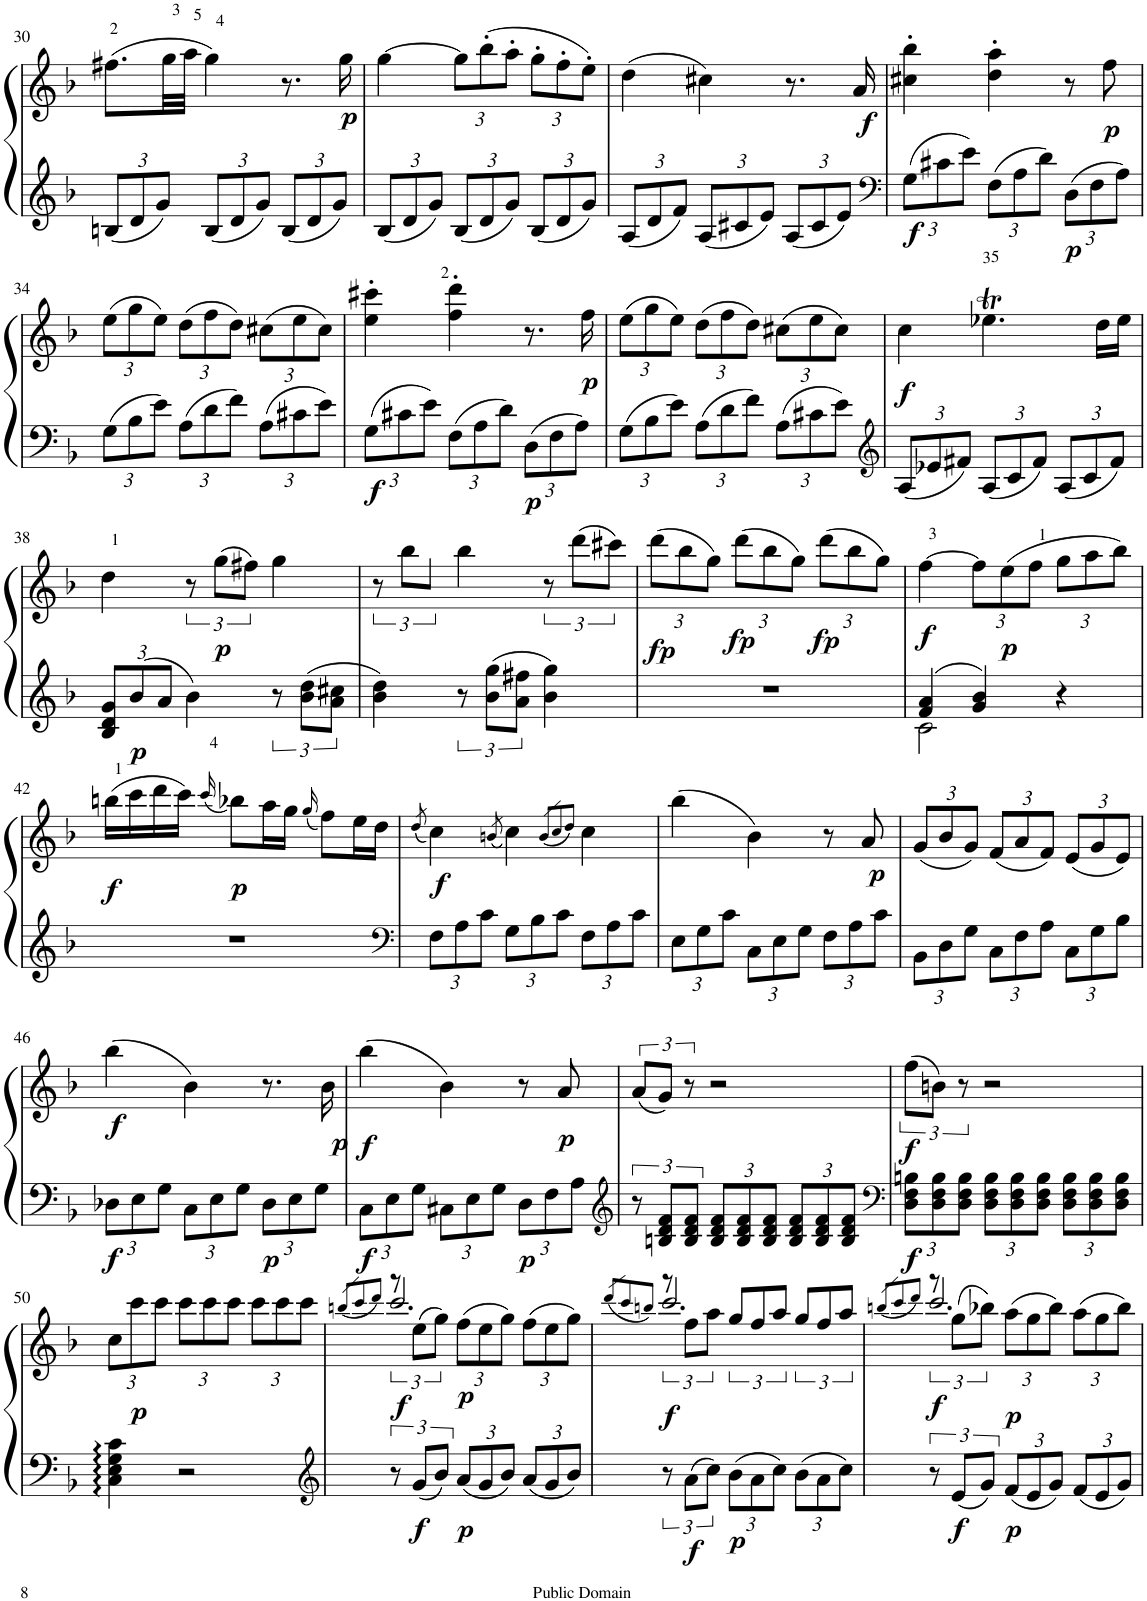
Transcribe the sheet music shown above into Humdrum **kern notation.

**kern	**kern	**dynam
*part1	*part1	*part1
*staff2	*staff1	*staff1/2
*I"Piano	*	*
*I'Pno.	*	*
!!LO:PB:g=z
*clefG2	*clefG2	*
*k[b-]	*k[b-]	*
*M3/4	*M3/4	*
*Xbrackettup	*	*
=30	=30	=30
12Bn/L	(8.ff#X\L	.
12d/	.	.
12g/J	.	.
.	32gg\LL	.
.	32aa\JJJ	.
12B/L	4gg\)	.
12d/	.	.
12g/J	.	.
12B/L	8.r	.
12d/	.	.
12g/J	.	.
!	!	!LO:DY:b
.	16gg\	p
=31	=31	=31
12B-/L	[4gg\	.
12d/	.	.
12g/J	.	.
*	*Xbrackettup	*
12B-/L	12gg\L]	.
12d/	(12bb-'\	.
12g/J	12aa'\J	.
12B-/L	12gg'\L	.
12d/	12ff'\	.
12g/J	12ee'\J)	.
=32	=32	=32
12A/L	(4dd\	.
12d/	.	.
12f/J	.	.
12A/L	4cc#X\)	.
12c#X/	.	.
12e/J	.	.
12A/L	8.r	.
12c#/	.	.
12e/J	.	.
!	!	!LO:DY:b
.	16a/	f
=33	=33	=33
*clefF4	*	*
!	!	!LO:DY:b=2
12G\L	4cc#X\' 4bb-\'	f
12c#X\	.	.
12e\J	.	.
12F\L	4dd\' 4aa\'	.
12A\	.	.
12d\J	.	.
!	!	!LO:DY:b=2
12D\L	8r	p
12F\	.	.
!	!	!LO:DY:b
.	8ff\	p
12A\J	.	.
!!LO:LB:g=z
=34	=34	=34
12G\L	(12ee\L	.
12B-\	12gg\	.
12e\J	12ee\J)	.
12A\L	(12dd\L	.
12d\	12ff\	.
12f\J	12dd\J)	.
12A\L	(12cc#X\L	.
12c#X\	12ee\	.
12e\J	12cc#\J)	.
=35	=35	=35
!	!	!LO:DY:b=2
12G\L	4ee\' 4ccc#X\'	f
12c#X\	.	.
12e\J	.	.
12F\L	4ff\' 4ddd\'	.
12A\	.	.
12d\J	.	.
!	!	!LO:DY:b=2
12D\L	8.r	p
12F\	.	.
12A\J	.	.
!	!	!LO:DY:b
.	16ff\	p
=36	=36	=36
12G\L	(12ee\L	.
12B-\	12gg\	.
12e\J	12ee\J)	.
12A\L	(12dd\L	.
12d\	12ff\	.
12f\J	12dd\J)	.
12A\L	(12cc#X\L	.
12c#X\	12ee\	.
12e\J	12cc#\J)	.
=37	=37	=37
*clefG2	*	*
!	!	!LO:DY:b
12A/L	4cc\	f
12e-X/	.	.
12f#X/J	.	.
12A/L	4.ee-XT\	.
12c/	.	.
12f#/J	.	.
12A/L	.	.
12c/	.	.
.	16dd\LL	.
12f#/J	.	.
.	16ee-\JJ	.
!!LO:LB:g=z
=38	=38	=38
12B-/ 12d/ 12g/L	4dd\	.
!	!	!LO:DY:b=2
12b-/	.	p
12a/J	.	.
*	*brackettup	*
4b-\	12r	.
!	!	!LO:DY:b
.	(12gg\L	p
.	12ff#X\J)	.
*brackettup	*	*
12r	4gg\	.
12b-\ 12dd\L	.	.
12a\ 12cc#X\J	.	.
=39	=39	=39
4b-\ 4dd\	12r	.
.	12bb-\L	.
.	12aa\J	.
12r	4bb-\	.
12b-\ 12gg\L	.	.
12a\ 12ff#X\J	.	.
4b-\ 4gg\	12r	.
.	(12ddd\L	.
.	12ccc#X\J)	.
=40	=40	=40
*	*Xbrackettup	*
!	!	!LO:DY:b
2.r	(12ddd\L	fp
.	12bb-\	.
.	12gg\J)	.
!	!	!LO:DY:b
.	(12ddd\L	fp
.	12bb-\	.
.	12gg\J)	.
!	!	!LO:DY:b
.	(12ddd\L	fp
.	12bb-\	.
.	12gg\J)	.
=41	=41	=41
*^	*	*
!	!	!	!LO:DY:b
4f/ 4a/	2c\	[4ff\	f
4g/ 4b-/	.	12ff\L]	.
!	!	!	!LO:DY:b
.	.	(12ee\	p
.	.	12ff\J	.
4r	4ryy	12gg\L	.
.	.	12aa\	.
.	.	12bb-\J)	.
*v	*v	*	*
!!LO:LB:g=z
=42	=42	=42
!	!	!LO:DY:b
2.r	(16bbn\LL	f
.	16ccc\	.
.	16ddd\	.
.	16ccc\JJ)	.
.	(16qccc/	.
!	!	!LO:DY:b
.	8bb-X\L)	p
.	16aa\L	.
.	16gg\JJ	.
.	(16qgg/	.
.	8ff\L)	.
.	16ee\L	.
.	16dd\JJ	.
=43	=43	=43
*clefF4	*	*
.	(8qdd/	.
*Xbrackettup	*	*
!	!	!LO:DY:b
12F\L	4cc\)	f
12A\	.	.
12c\J	.	.
.	(8qbn/	.
12G\L	4cc\)	.
12B-\	.	.
12c\J	.	.
.	(8qb/L	.
.	8qcc/	.
.	8qdd/J)	.
12F\L	4cc\	.
12A\	.	.
12c\J	.	.
=44	=44	=44
12E\L	(4bb-\	.
12G\	.	.
12c\J	.	.
12C\L	4b-\)	.
12E\	.	.
12G\J	.	.
12F\L	8r	.
12A\	.	.
!	!	!LO:DY:b
.	8a/	p
12c\J	.	.
=45	=45	=45
12BB-\L	(12g/L	.
12D\	12b-/	.
12G\J	12g/J)	.
12C\L	(12f/L	.
12F\	12a/	.
12A\J	12f/J)	.
12C\L	(12e/L	.
12G\	12g/	.
12B-\J	12e/J)	.
!!LO:LB:g=z
=46	=46	=46
!	!	!LO:DY:b=2
!	!	!LO:DY:n=1:b
12D-X\L	(4bb-\	f f
12E\	.	.
12G\J	.	.
12C\L	4b-\)	.
12E\	.	.
12G\J	.	.
!	!	!LO:DY:n=2:b=2
12D-\L	8.r	p
12E\	.	.
!	!	!LO:DY:n=3:a=2
12G\J	.	p
.	16b-\	.
=47	=47	=47
!	!	!LO:DY:a=2
!	!	!LO:DY:n=1:b=2
12C\L	(4bb-\	f f
12E\	.	.
12G\J	.	.
12C#X\L	4b-\)	.
12E\	.	.
12G\J	.	.
!	!	!LO:DY:n=2:b=2
12D\L	8r	p
12F\	.	.
!	!	!LO:DY:n=3:b
.	8a/	p
12A\J	.	.
=48	=48	=48
*clefG2	*	*
*brackettup	*brackettup	*
12r	(12a/L	.
12Bn/ 12d/ 12f/L	12g/J)	.
12B/ 12d/ 12f/J	12r	.
*Xbrackettup	*	*
12B/ 12d/ 12f/L	2r	.
12B/ 12d/ 12f/	.	.
12B/ 12d/ 12f/J	.	.
12B/ 12d/ 12f/L	.	.
12B/ 12d/ 12f/	.	.
12B/ 12d/ 12f/J	.	.
=49	=49	=49
*clefF4	*	*
!	!	!LO:DY:a=2
!	!	!LO:DY:n=1:b=2
12D\ 12F\ 12Bn\L	(12ff\L	f f
12D\ 12F\ 12B\	12bn\J)	.
12D\ 12F\ 12B\J	12r	.
12D\ 12F\ 12B\L	2r	.
12D\ 12F\ 12B\	.	.
12D\ 12F\ 12B\J	.	.
12D\ 12F\ 12B\L	.	.
12D\ 12F\ 12B\	.	.
12D\ 12F\ 12B\J	.	.
!!LO:LB:g=z
=50	=50	=50
*	*Xbrackettup	*
4C\: 4E\: 4G\: 4c\:	12cc\L	.
!	!	!LO:DY:b
.	12ccc\	p
.	12ccc\J	.
2r	12ccc\L	.
.	12ccc\	.
.	12ccc\J	.
.	12ccc\L	.
.	12ccc\	.
.	12ccc\J	.
=51	=51	=51
*clefG2	*	*
*	*^	*
.	.	(<8qbbn/L	.
.	.	8qccc/	.
.	.	8qddd/J)	.
*	*v	*v	*
*brackettup	*brackettup	*
*	*^	*
!	!	!	!LO:DY:b
12r	12r	2.ccc/	f
!	!	!	!LO:DY:b=2
12g/L	(>12ee\L	.	f
12b-/J	12gg\J)	.	.
*Xbrackettup	*Xbrackettup	*	*
!	!	!	!LO:DY:b=2
!	!	!	!LO:DY:n=1:b
12a/L	(>12ff\L	.	p p
12g/	12ee\	.	.
12b-/J	12gg\J)	.	.
12a/L	(>12ff\L	.	.
12g/	12ee\	.	.
12b-/J	12gg\J)	.	.
=52	=52	=52	=52
.	.	(8qddd/L	.
.	.	8qccc/	.
.	.	8qbbn/J)	.
*brackettup	*brackettup	*	*
!	!	!	!LO:DY:b
12r	12r	2.ccc/	f
!	!	!	!LO:DY:b=2
12a\L	12ff\L	.	f
12cc\J	12aa\J	.	.
*Xbrackettup	*	*	*
!	!	!	!LO:DY:b=2
12b-\L	12gg/L	.	p
12a\	12ff/	.	.
12cc\J	12aa/J	.	.
12b-\L	12gg/L	.	.
12a\	12ff/	.	.
12cc\J	12aa/J	.	.
=53	=53	=53	=53
.	.	(8qbbn/L	.
.	.	8qccc/	.
.	.	8qddd/J)	.
*brackettup	*	*	*
!	!	!	!LO:DY:b
12r	12r	2.ccc/	f
!	!	!	!LO:DY:b=2
12e/L	(>12gg\L	.	f
12g/J	12bb-X\J)	.	.
*Xbrackettup	*Xbrackettup	*	*
!	!	!	!LO:DY:b=2
!	!	!	!LO:DY:n=1:b
12f/L	(>12aa\L	.	p p
12e/	12gg\	.	.
12g/J	12bb-\J)	.	.
12f/L	(>12aa\L	.	.
12e/	12gg\	.	.
12g/J	12bb-\J)	.	.
*	*v	*v	*
=	=	=
*-	*-	*-
